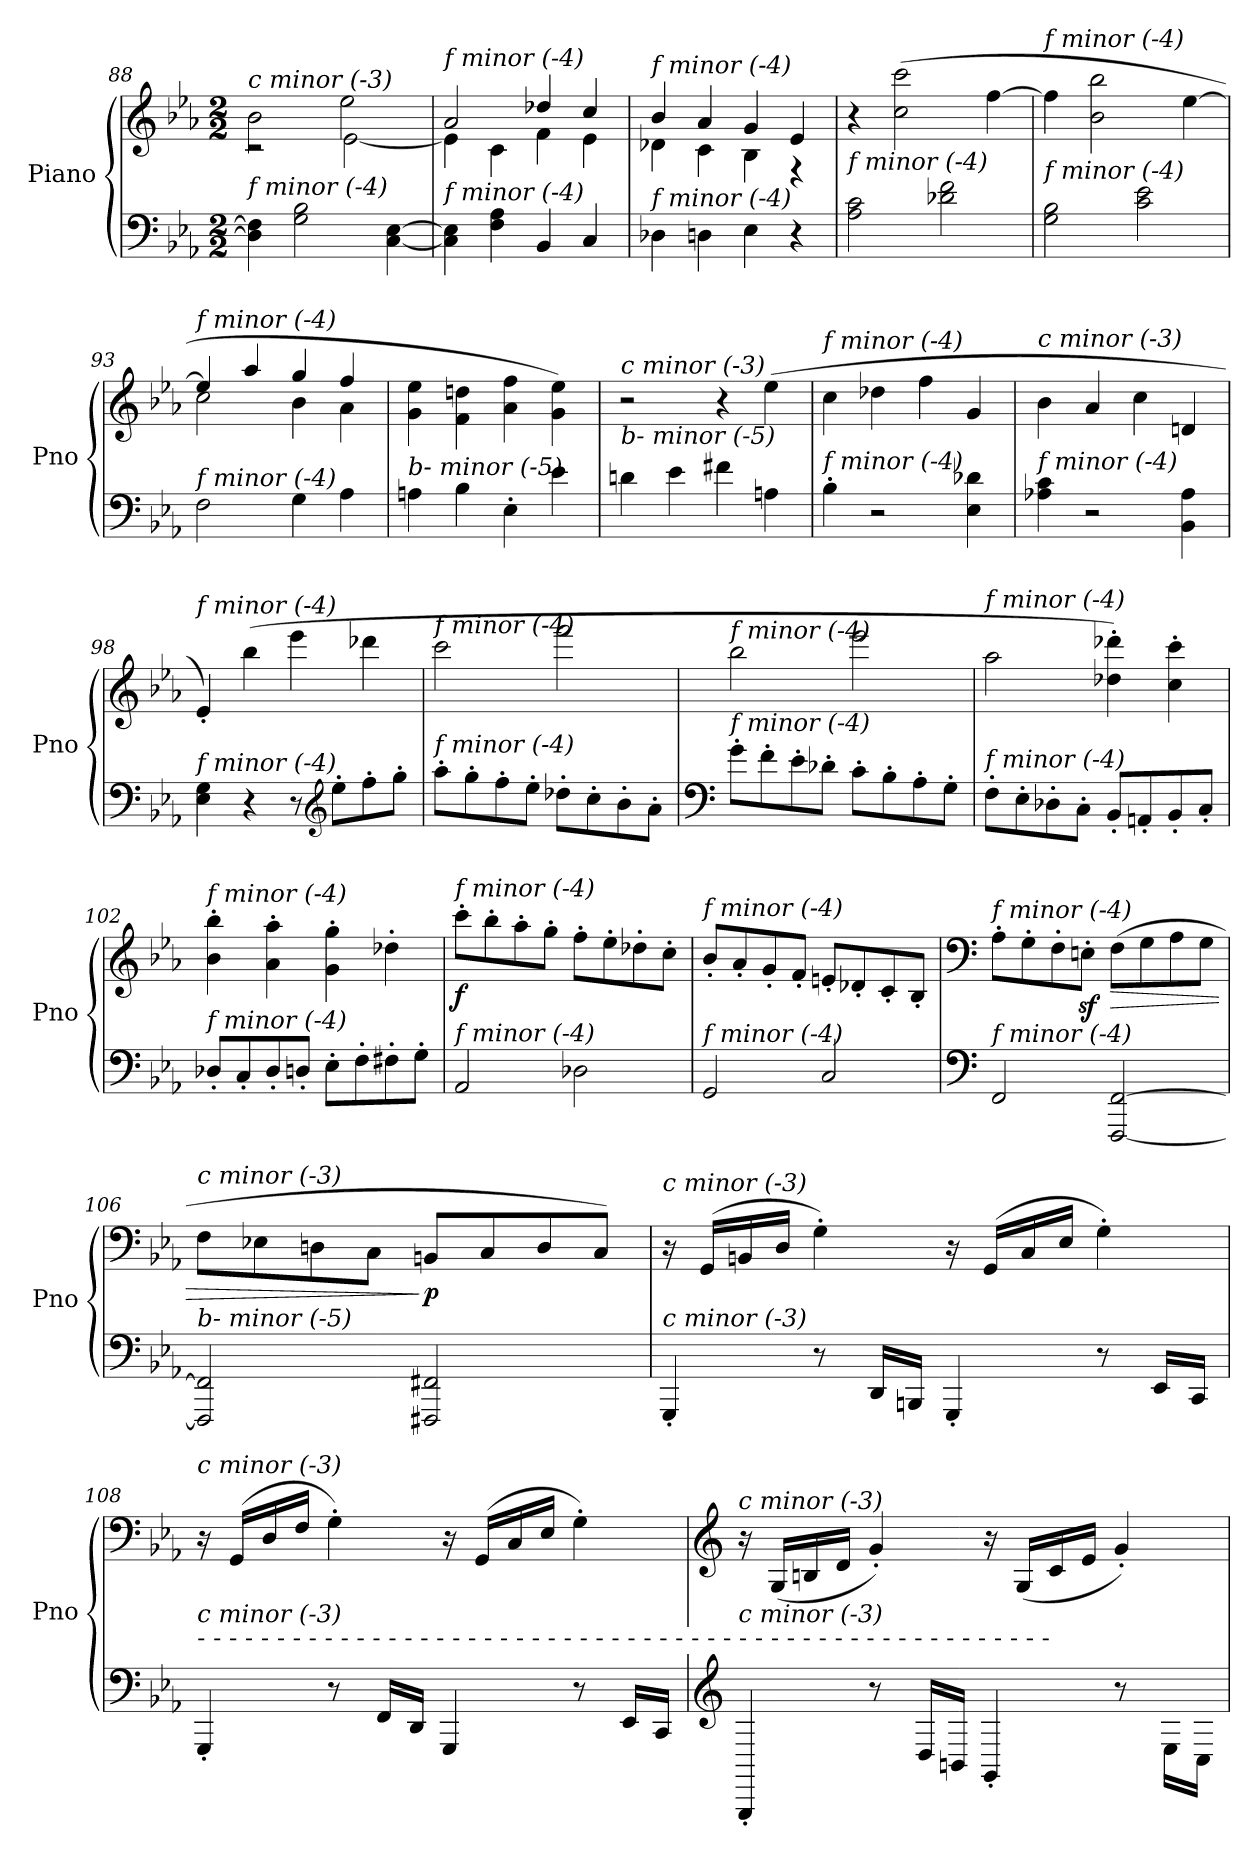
**kern	**kern	**dynam
*part1	*part1	*part1
*staff2	*staff1	*staff1/2
*I"Piano	*	*
*I'Pno	*	*
*clefF4	*clefG2	*
*k[b-e-a-]	*k[b-e-a-]	*
*M2/2	*M2/2	*
=88	=88	=88
*	*^	*
!	!LO:TX:i:t=c minor (-3)	!	!
!LO:TX:i:t=f minor (-4)	!	!	!
4D-\] 4F\]	2b-\	2r	.
2G\ 2B-\	.	.	.
.	2ee-\	[2e-\	.
[4C\ [4E-\	.	.	.
=89	=89	=89	=89
!	!LO:TX:i:t=f minor (-4)	!	!
!LO:TX:i:t=f minor (-4)	!	!	!
4C\] 4E-\]	2a-/	4e-\]	.
4F\ 4A-\	.	4c\	.
4BB-/	4dd-X/	4f\	.
4C/	4cc/	4e-\	.
=90	=90	=90	=90
!	!LO:TX:i:t=f minor (-4)	!	!
!LO:TX:i:t=f minor (-4)	!	!	!
4D-X\	4b-/	4d-X\	.
4Dn\	4a-/	4c\	.
4E-\	4g/	4B-\	.
4r	4e-/	4r	.
=91	=91	=91	=91
!	!LO:TX:i:t=f minor (-4)	!	!
!LO:TX:i:t=f minor (-4)	!	!	!
*	*v	*v	*
2A-\ 2c\	4r	.
.	(>2cc\ 2ccc\	.
2d-X\ 2f\	.	.
.	[4ff\	.
=92	=92	=92
!	!LO:TX:i:t=f minor (-4)	!
!LO:TX:i:t=f minor (-4)	!	!
2G\ 2B-\	4ff\]	.
.	2b-\ 2bb-\	.
2c\ 2e-\	.	.
.	[4ee-\	.
=93	=93	=93
*	*^	*
!	!LO:TX:i:t=f minor (-4)	!	!
!LO:TX:i:t=f minor (-4)	!	!	!
2F\	4ee-/]	2cc\	.
.	4aa-/	.	.
4G\	4gg/	4b-\	.
4A-\	4ff/	4a-\	.
=94	=94	=94	=94
!	!LO:TX:i:t=c minor (-3)	!	!
!LO:TX:i:t=b- minor (-5)	!	!	!
*	*v	*v	*
4An\	4g\ 4ee-\	.
4B-\	4f\ 4ddn\	.
4E-'\	4a-\ 4ff\	.
4e-\	4g\ 4ee-\)	.
!!LO:LB:g=z
=95	=95	=95
!	!LO:TX:i:t=c minor (-3)	!
!LO:TX:i:t=b- minor (-5)	!	!
4dn\	2r	.
4e-\	.	.
4f#Xi\	4r	.
4An\	(>4ee-\	.
=96	=96	=96
!	!LO:TX:i:t=f minor (-4)	!
!LO:TX:i:t=f minor (-4)	!	!
4B-'\	4cc\	.
2r	4dd-X\	.
.	4ff\	.
4E-\ 4d-X\	4g/	.
=97	=97	=97
!	!LO:TX:i:t=c minor (-3)	!
!LO:TX:i:t=f minor (-4)	!	!
4A-X\ 4c\	4b-\	.
2r	4a-/	.
.	4cc\	.
4BB-\ 4A-\	4dn/	.
=98	=98	=98
!	!LO:TX:i:t=f minor (-4)	!
!LO:TX:i:t=f minor (-4)	!	!
4E-\ 4G\	4e-'/)	.
4r	(>4bb-\	.
8r	4eee-\	.
*clefG2	*	*
8ee-'\L	.	.
8ff'\	4ddd-X\	.
8gg'\J	.	.
=99	=99	=99
!	!LO:TX:i:t=f minor (-4)	!
!LO:TX:i:t=f minor (-4)	!	!
8aa-'\L	2ccc\	.
8gg'\	.	.
8ff'\	.	.
8ee-'\J	.	.
8dd-X'\L	2fff\	.
8cc'\	.	.
8b-'\	.	.
8a-'\J	.	.
!!LO:LB:g=z
=100	=100	=100
*clefF4	*	*
!	!LO:TX:i:t=f minor (-4)	!
!LO:TX:i:t=f minor (-4)	!	!
8g'\L	2bb-\	.
8f'\	.	.
8e-'\	.	.
8d-X'\J	.	.
8c'\L	2eee-\	.
8B-'\	.	.
8A-'\	.	.
8G'\J	.	.
=101	=101	=101
!	!LO:TX:i:t=f minor (-4)	!
!LO:TX:i:t=f minor (-4)	!	!
!	!	!LO:DY:b
8F'\L	2aa-\	other-dynamics
8E-'\	.	.
8D-X'\	.	.
8C'\J	.	.
8BB-'/L	4dd-X\' 4ddd-X\')	.
8AAn'/	.	.
8BB-'/	4cc\' 4ccc\'	.
8C'/J	.	.
=102	=102	=102
!	!LO:TX:i:t=f minor (-4)	!
!LO:TX:i:t=f minor (-4)	!	!
8D-X'/L	4b-\' 4bb-\'	.
8C'/	.	.
8D-'/	4a-\' 4aa-\'	.
8Dn'/J	.	.
8E-'\L	4g\' 4gg\'	.
8F'\	.	.
8F#X'\	4dd-X'\	.
8G'\J	.	.
=103	=103	=103
!	!LO:TX:i:t=f minor (-4)	!
!LO:TX:i:t=f minor (-4)	!	!
!	!	!LO:DY:b
2AA-/	8ccc'\L	f
.	8bb-'\	.
.	8aa-'\	.
.	8gg'\J	.
2D-X\	8ff'\L	.
.	8ee-'\	.
.	8dd-X'\	.
.	8cc'\J	.
!!LO:LB:g=z
=104	=104	=104
!	!LO:TX:i:t=f minor (-4)	!
!LO:TX:i:t=f minor (-4)	!	!
2GG/	8b-'/L	.
.	8a-'/	.
.	8g'/	.
.	8f'/J	.
2C/	8en'/L	.
.	8d-X'/	.
.	8c'/	.
.	8B-'/J	.
=105	=105	=105
*clefF4	*clefF4	*
!	!LO:TX:i:t=f minor (-4)	!
!LO:TX:i:t=f minor (-4)	!	!
2FF/	8A-'\L	.
.	8G'\	.
.	8F'\	.
.	8Enz<'\J	.
!	!	!LO:HP:b
[2FFF/ [2FF/	(>8F\L	>
.	8G\	.
.	8A-\	.
.	8G\J	.
=106	=106	=106
!	!LO:TX:i:t=c minor (-3)	!
!LO:TX:i:t=b- minor (-5)	!	!
2FFF/] 2FF/]	8F\L	.
.	8E-X\	.
.	8Dn\	.
.	8C\J	.
!	!	!LO:DY:n=1:b
2FFF#X/ 2FF#X/	8BBn/L	] p
.	8C/	.
.	8D/	.
.	8C/J)	.
!!LO:PB:g=z
=107	=107	=107
!	!LO:TX:i:t=c minor (-3)	!
!LO:TX:i:t=c minor (-3)	!	!
!	!	!LO:DY:b
4GGG'/	16r	other-dynamics
.	(>16GG/LL	.
.	16BBn/	.
.	16D/JJ	.
8r	4G'\)	.
16DD/LL	.	.
16BBBn/JJ	.	.
4GGG'/	16r	.
.	(>16GG/LL	.
.	16C/	.
.	16E-/JJ	.
8r	4G'\)	.
16EE-/LL	.	.
16CC/JJ	.	.
=108	=108	=108
!	!LO:TX:i:t=c minor (-3)	!
!LO:TX:a:t=-  -  -  -  -  -  -  -  -  -  -  -  -  -  -  -  -  -  -  -  -  -  -  -  -  -  -  -  -  -  -  -  -  -  -  -  -  -  -  -  -  -  -  -  -  -  -  -  -  -  -  -  -  -	!	!
!LO:TX:i:t=c minor (-3)	!	!
4GGG'/	16r	.
.	(>16GG/LL	.
.	16D/	.
.	16F/JJ	.
8r	4G'\)	.
16FF/LL	.	.
16DD/JJ	.	.
4GGG/	16r	.
.	(>16GG/LL	.
.	16C/	.
.	16E-/JJ	.
8r	4G'\)	.
16EE-/LL	.	.
16CC/JJ	.	.
!!LO:LB:g=z
=109	=109	=109
*clefG2	*clefG2	*
!	!LO:TX:i:t=c minor (-3)	!
!LO:TX:i:t=c minor (-3)	!	!
4GGG'/	16r	.
.	(<16G/LL	.
.	16Bn/	.
.	16d/JJ	.
8r	4g'/)	.
16D/LL	.	.
16BBn/JJ	.	.
4GG'/	16r	.
.	(<16G/LL	.
.	16c/	.
.	16e-/JJ	.
8r	4g'/)	.
16E-\LL	.	.
16C\JJ	.	.
=	=	=
*-	*-	*-
